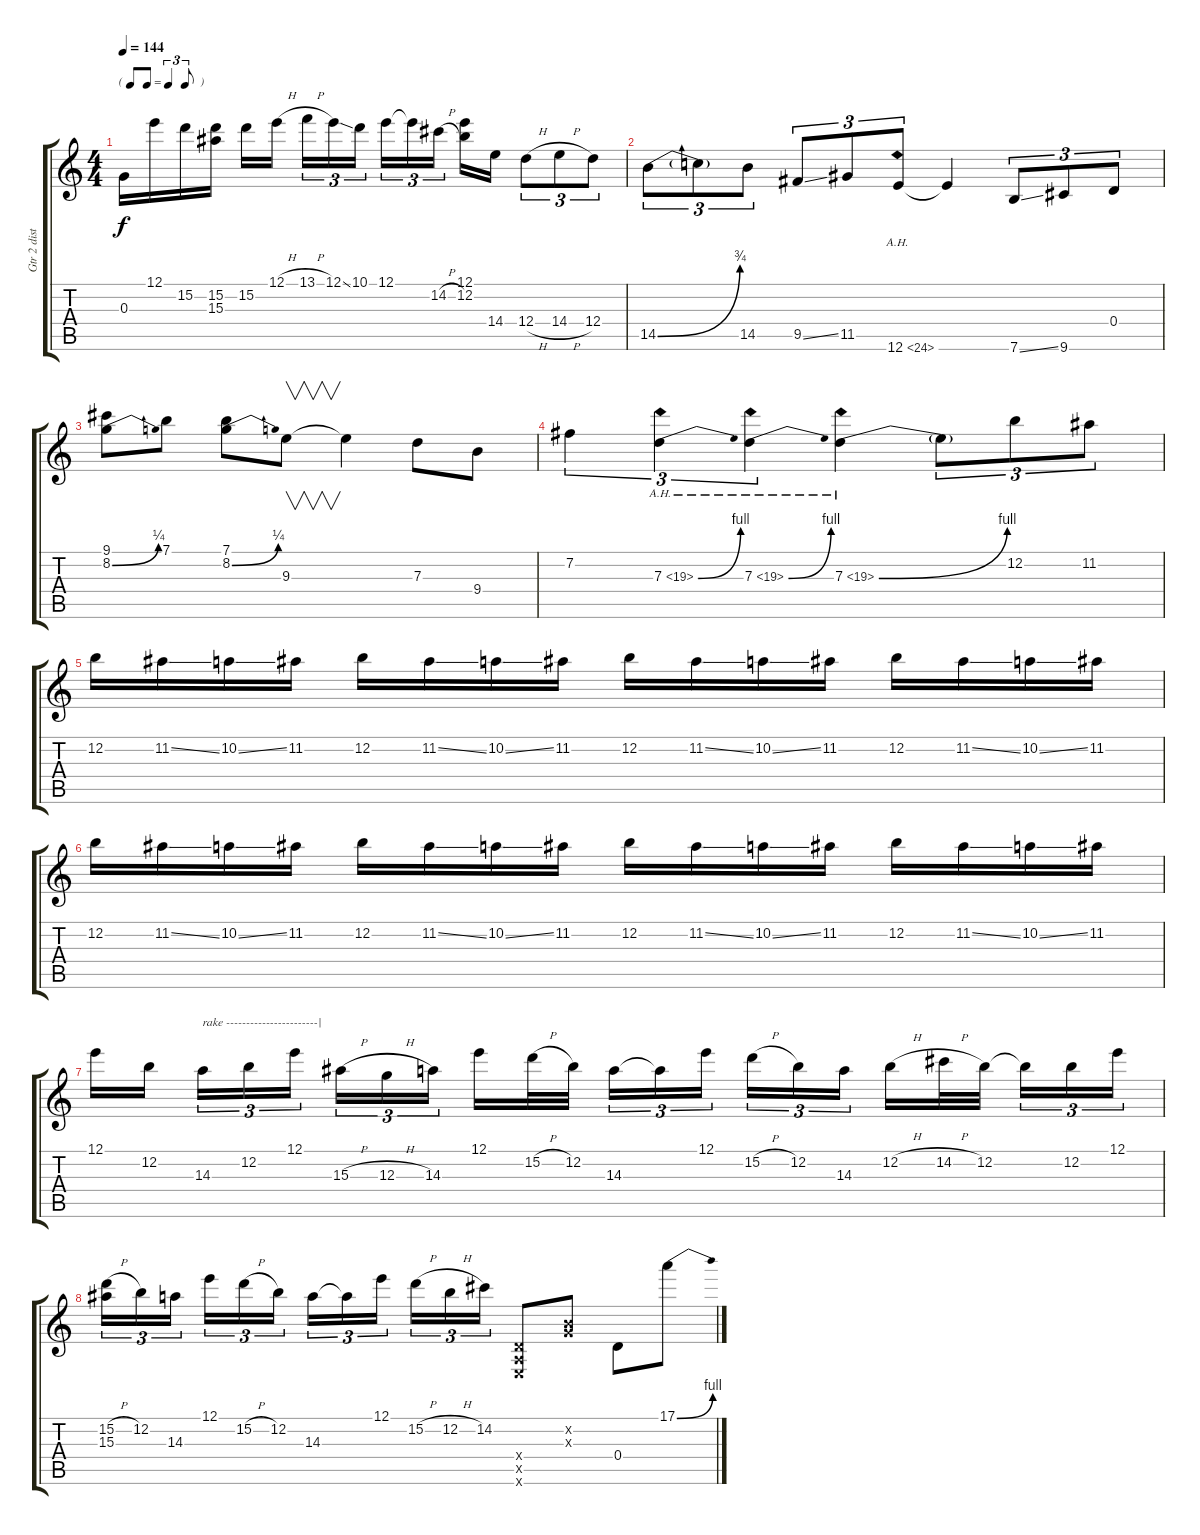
\track ("Gtr 2 distorsion" "Gtr 2 dist") {instrument distortionguitar}
\staff {score tabs}
\tuning (E4 B3 G3 D3 A2 E2) {hide}
\ts (4 4)
\tf triplet8th
\tempo 144
\clef g2
\ks c
0.3.16{dy f} 12.1.16 15.2.16 (15.2 15.3).16 15.2.16 12.1{h}.16{beam splitsecondary} 13.1{h}.16{tu (3 2)} 12.1{ss}.16{tu (3 2)} 10.1.16{tu (3 2)} 12.1.16{tu (3 2)} 12.1{t}.16{tu (3 2)} 14.2{h}.16{tu (3 2) beam splitsecondary} (12.1 12.2).16 14.4.16 12.4{h}.8{tu (3 2)} 14.4{h}.8{tu (3 2)} 12.4.8{tu (3 2)} |
14.5{be (bend 0 0 60 3)}.8{tu (3 2)} 14.5{t}.8{tu (3 2)} 14.5.8{tu (3 2)} 9.5{ss}.8{tu (3 2)} 11.5.8{tu (3 2)} 12.6{ah 12}.8{tu (3 2)} 12.6{t}.4 7.6{ss}.8{tu (3 2)} 9.6.8{tu (3 2)} 0.4.8{tu (3 2)} |
(9.1 8.2{be (bend 0 0 60 1)}).8 7.1.8 (7.1 8.2{be (bend 0 0 60 1)}).8 9.3.8{v} 9.3{t}.4 7.3.8 9.4.8 |
7.2.4{tu (3 2)} 7.3{be (bend 0 0 60 4) ah 12}.4{tu (3 2)} 7.3{be (bend 0 0 60 4) ah 12}.4{tu (3 2)} 7.3{be (bend 0 0 60 4) ah 12}.4 7.3{t}.8{tu (3 2)} 12.2.8{tu (3 2)} 11.2.8{tu (3 2)} |
12.2.16 11.2{ss}.16 10.2{ss}.16 11.2.16 12.2.16 11.2{ss}.16 10.2{ss}.16 11.2.16 12.2.16 11.2{ss}.16 10.2{ss}.16 11.2.16 12.2.16 11.2{ss}.16 10.2{ss}.16 11.2.16 |
12.2.16 11.2{ss}.16 10.2{ss}.16 11.2.16 12.2.16 11.2{ss}.16 10.2{ss}.16 11.2.16 12.2.16 11.2{ss}.16 10.2{ss}.16 11.2.16 12.2.16 11.2{ss}.16 10.2{ss}.16 11.2.16 |
12.1.16 12.2.16{beam splitsecondary} 14.3.16{tu (3 2) txt "rake -----------------------|"} 12.2.16{tu (3 2)} 12.1.16{tu (3 2)} 15.3{h}.16{tu (3 2)} 12.3{h}.16{tu (3 2)} 14.3.16{tu (3 2) beam splitsecondary} 12.1.16 15.2{h}.32 12.2.32 14.3.16{tu (3 2)} 14.3{t}.16{tu (3 2)} 12.1.16{tu (3 2) beam splitsecondary} 15.2{h}.16{tu (3 2)} 12.2.16{tu (3 2)} 14.3.16{tu (3 2)} 12.2{h}.16 14.2{h}.32 12.2.32{beam splitsecondary} 12.2{t}.16{tu (3 2)} 12.2.16{tu (3 2)} 12.1.16{tu (3 2)} |
(15.2{h} 15.3).16{tu (3 2)} 12.2.16{tu (3 2)} 14.3.16{tu (3 2) beam splitsecondary} 12.1.16{tu (3 2)} 15.2{h}.16{tu (3 2)} 12.2.16{tu (3 2)} 14.3.16{tu (3 2)} 14.3{t}.16{tu (3 2)} 12.1.16{tu (3 2) beam splitsecondary} 15.2{h}.16{tu (3 2)} 12.2{h}.16{tu (3 2)} 14.2.16{tu (3 2)} (0.4{x} 0.5{x} 0.6{x}).8 (0.2{x} 0.3{x}).8 0.4.8 17.1{be (bend 0 0 60 4)}.8
